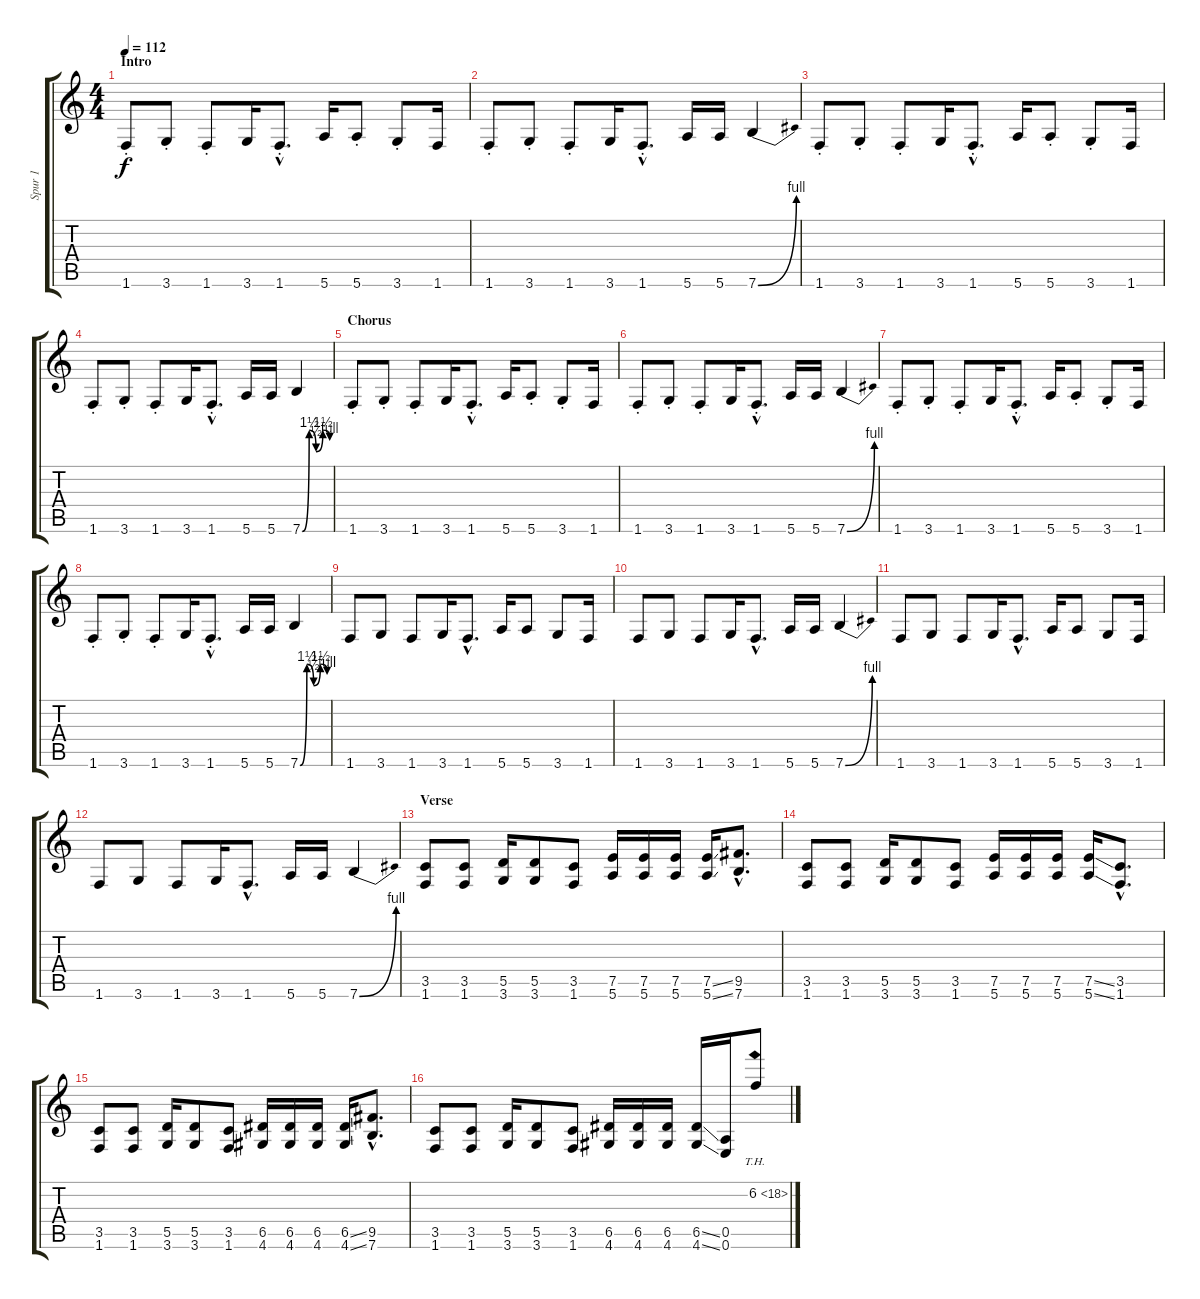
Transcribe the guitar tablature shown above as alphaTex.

\track ("Spur 1" "Spur 1") {instrument electricguitarmuted}
\staff {score tabs}
\tuning (E4 B3 G3 D3 A2 E2) {hide}
\ts (4 4)
\section ("" "Intro")
\tempo 112
\clef g2
\ks c
1.6{st}.8{dy f instrument electricguitarmuted} 3.6{st}.8 1.6{st}.8 3.6.16 1.6{hac st}.8{d} 5.6.16 5.6{st}.8 3.6{st}.8 1.6.16 |
1.6{st}.8 3.6{st}.8 1.6{st}.8 3.6.16 1.6{hac st}.8{d} 5.6.16 5.6.16 7.6{be (bend 0 0 60 4)}.4 |
1.6{st}.8 3.6{st}.8 1.6{st}.8 3.6.16 1.6{hac st}.8{d} 5.6.16 5.6{st}.8 3.6{st}.8 1.6.16 |
1.6{st}.8 3.6{st}.8 1.6{st}.8 3.6.16 1.6{hac st}.8{d} 5.6.16 5.6.16 7.6{be (custom 0 0 15 6 30 2 45 6 60 4)}.4 |
\section ("" "Chorus")
1.6{st}.8 3.6{st}.8 1.6{st}.8 3.6.16 1.6{hac st}.8{d} 5.6.16 5.6{st}.8 3.6{st}.8 1.6.16 |
1.6{st}.8 3.6{st}.8 1.6{st}.8 3.6.16 1.6{hac st}.8{d} 5.6.16 5.6.16 7.6{be (bend 0 0 60 4)}.4 |
1.6{st}.8 3.6{st}.8 1.6{st}.8 3.6.16 1.6{hac st}.8{d} 5.6.16 5.6{st}.8 3.6{st}.8 1.6.16 |
1.6{st}.8 3.6{st}.8 1.6{st}.8 3.6.16 1.6{hac st}.8{d} 5.6.16 5.6.16 7.6{be (custom 0 0 15 6 30 2 45 6 60 4)}.4 |
1.6.8 3.6.8 1.6.8 3.6.16 1.6{hac}.8{d} 5.6.16 5.6.8 3.6.8 1.6.16 |
1.6.8 3.6.8 1.6.8 3.6.16 1.6{hac}.8{d} 5.6.16 5.6.16 7.6{be (bend 0 0 60 4)}.4 |
1.6.8{instrument overdrivenguitar} 3.6.8 1.6.8 3.6.16 1.6{hac}.8{d} 5.6.16 5.6.8 3.6.8 1.6.16 |
1.6.8 3.6.8 1.6.8 3.6.16 1.6{hac}.8{d} 5.6.16 5.6.16 7.6{be (bend 0 0 60 4)}.4 |
\section ("" "Verse")
(3.5 1.6).8{instrument electricguitarmuted} (3.5 1.6).8 (5.5 3.6).16 (5.5 3.6).8 (3.5 1.6).8 (7.5 5.6).16 (7.5 5.6).16 (7.5 5.6).16 (7.5{ss} 5.6{ss}).16 (9.5{hac} 7.6{hac}).8{d} |
(3.5 1.6).8 (3.5 1.6).8 (5.5 3.6).16 (5.5 3.6).8 (3.5 1.6).8 (7.5 5.6).16 (7.5 5.6).16 (7.5 5.6).16 (7.5{ss} 5.6{ss}).16 (3.5{hac} 1.6{hac}).8{d} |
(3.5 1.6).8 (3.5 1.6).8 (5.5 3.6).16 (5.5 3.6).8 (3.5 1.6).8 (6.5 4.6).16 (6.5 4.6).16 (6.5 4.6).16 (6.5{ss} 4.6{ss}).16 (9.5{hac} 7.6{hac}).8{d} |
(3.5 1.6).8 (3.5 1.6).8 (5.5 3.6).16 (5.5 3.6).8 (3.5 1.6).8 (6.5 4.6).16 (6.5 4.6).16 (6.5 4.6).16 (6.5{ss} 4.6{ss}).16 (0.5 0.6).16 6.2{th 12}.8
